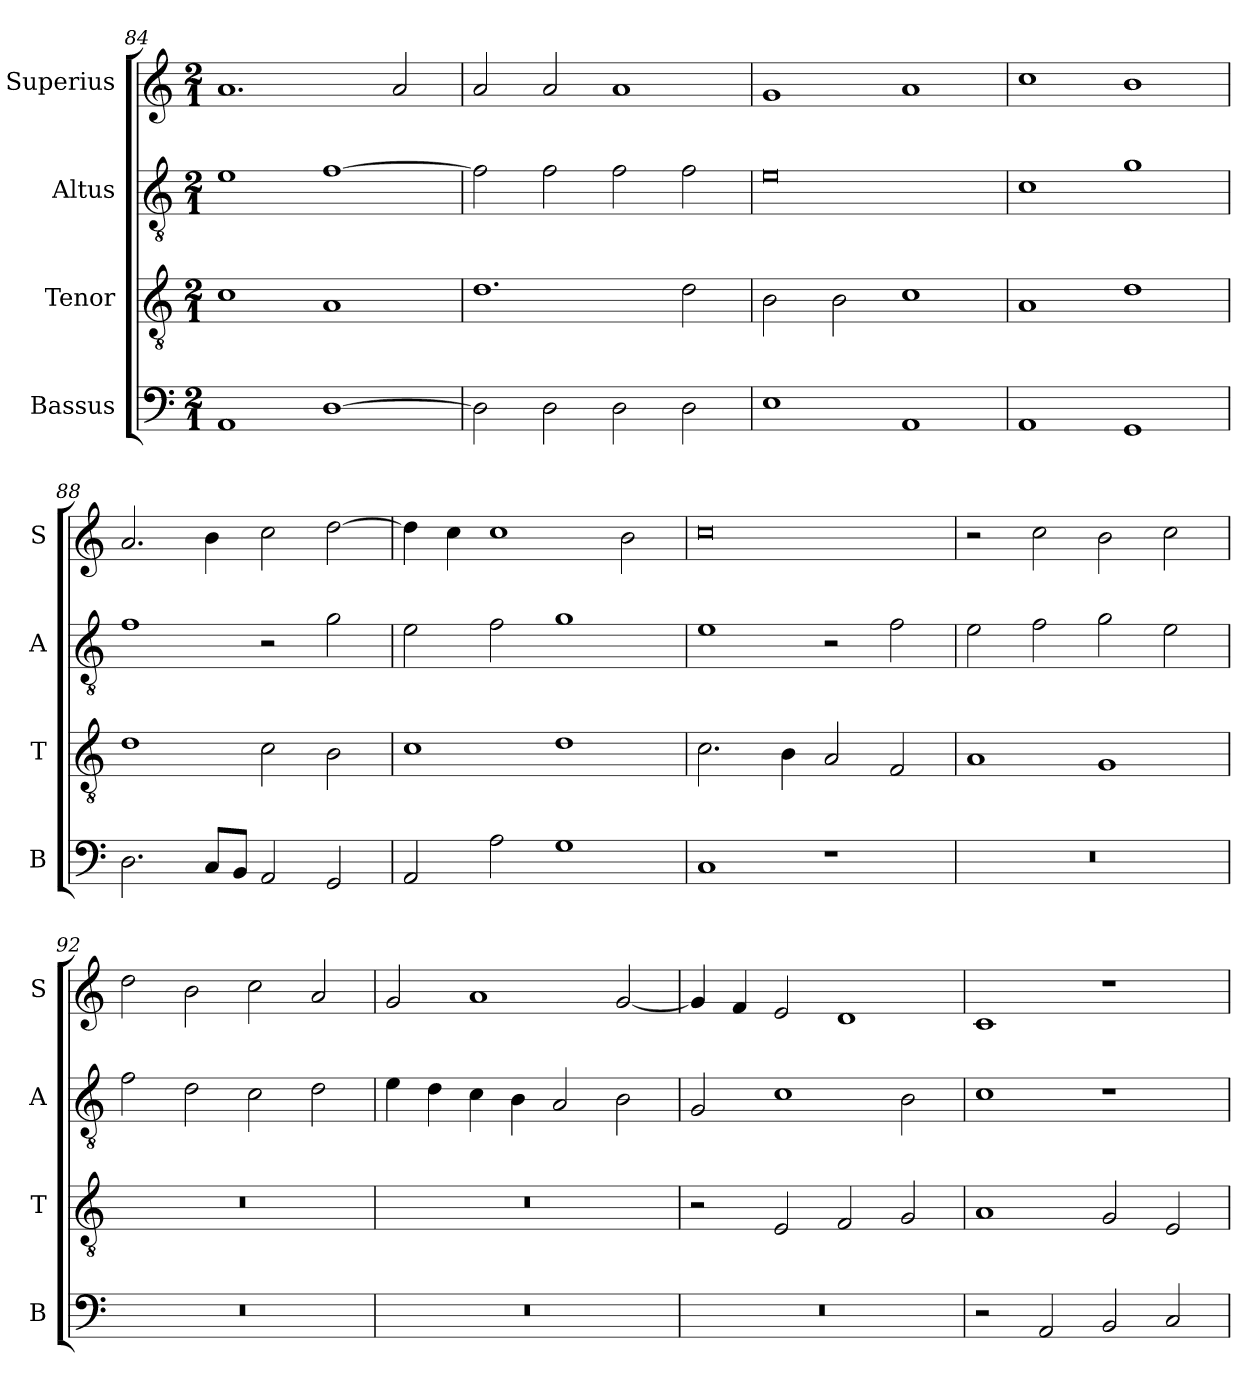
**kern	**kern	**kern	**kern
*part4	*part3	*part2	*part1
*staff4	*staff3	*staff2	*staff1
*I"Bassus	*I"Tenor	*I"Altus	*I"Superius
*I'B	*I'T	*I'A	*I'S
*clefF4	*clefGv2	*clefGv2	*clefG2
*k[]	*k[]	*k[]	*k[]
*C:	*C:	*C:	*C:
*M2/1	*M2/1	*M2/1	*M2/1
=84	=84	=84	=84
1AA	1c	1e	1.a
[1D	1A	[1f	.
.	.	.	2a
=85	=85	=85	=85
2D]	1.d	2f]	2a
2D	.	2f	2a
2D	.	2f	1a
2D	2d	2f	.
=86	=86	=86	=86
1E	2B	0e	1g
.	2B	.	.
1AA	1c	.	1a
=87	=87	=87	=87
1AA	1A	1c	1cc
1GG	1d	1g	1b
=88	=88	=88	=88
2.D	1d	1f	2.a
8CL	.	.	4b
8BBJ	.	.	.
2AA	2c	2r	2cc
2GG	2B	2g	[2dd
=89	=89	=89	=89
2AA	1c	2e	4dd]
.	.	.	4cc
2A	.	2f	1cc
1G	1d	1g	.
.	.	.	2b
=90	=90	=90	=90
1C	2.c	1e	0cc
.	4B	.	.
1r	2A	2r	.
.	2F	2f	.
=91	=91	=91	=91
0r	1A	2e	2r
.	.	2f	2cc
.	1G	2g	2b
.	.	2e	2cc
=92	=92	=92	=92
0r	0r	2f	2dd
.	.	2d	2b
.	.	2c	2cc
.	.	2d	2a
=93	=93	=93	=93
0r	0r	4e	2g
.	.	4d	.
.	.	4c	1a
.	.	4B	.
.	.	2A	.
.	.	2B	[2g
=94	=94	=94	=94
0r	2r	2G	4g]
.	.	.	4f
.	2E	1c	2e
.	2F	.	1d
.	2G	2B	.
=95	=95	=95	=95
2r	1A	1c	1c
2AA	.	.	.
2BB	2G	1r	1r
2C	2E	.	.
=	=	=	=
*-	*-	*-	*-
